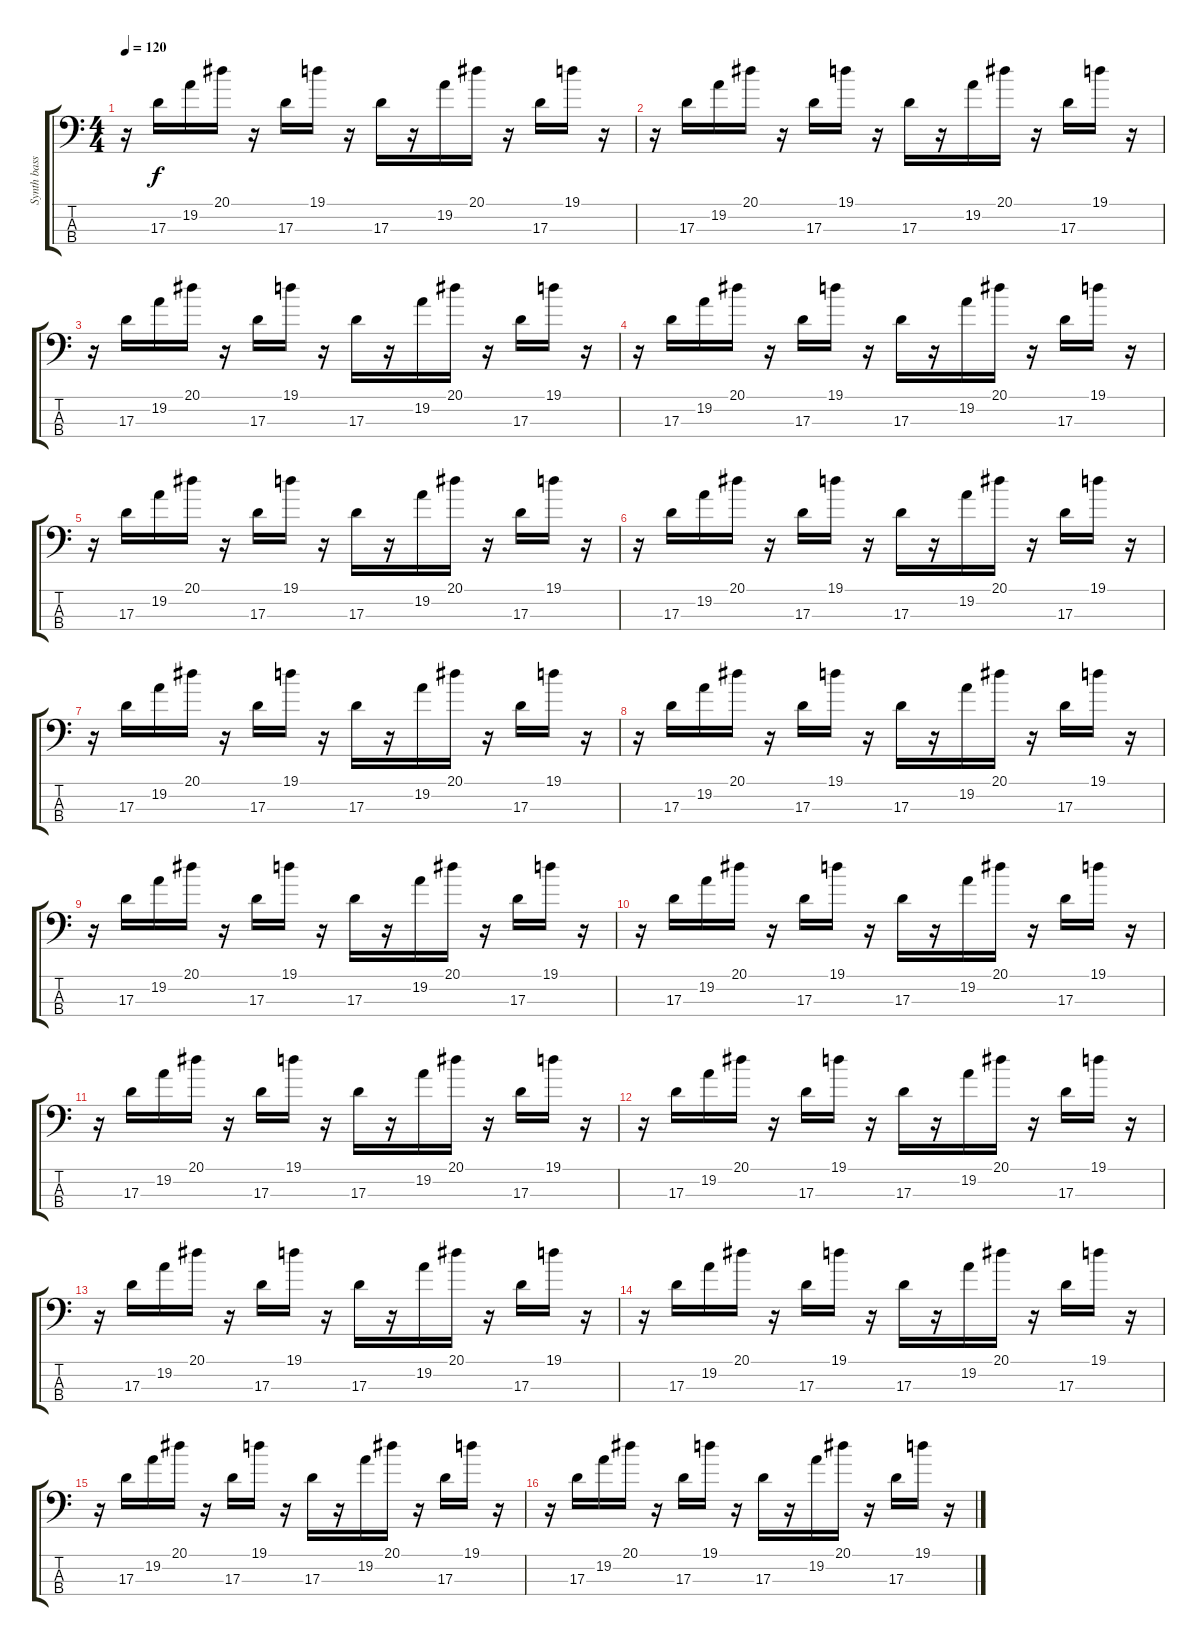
\track ("Synth bass" "Synth bass") {instrument synthbass1}
\staff {score tabs}
\tuning (G2 D2 A1 E1) {hide}
\ts (4 4)
\tempo 120
\clef f4
\ks c
r.16{dy f} 17.3.16 19.2.16 20.1.16 r.16 17.3.16 19.1.16 r.16 17.3.16 r.16 19.2.16 20.1.16 r.16 17.3.16 19.1.16 r.16 |
r.16 17.3.16 19.2.16 20.1.16 r.16 17.3.16 19.1.16 r.16 17.3.16 r.16 19.2.16 20.1.16 r.16 17.3.16 19.1.16 r.16 |
r.16 17.3.16 19.2.16 20.1.16 r.16 17.3.16 19.1.16 r.16 17.3.16 r.16 19.2.16 20.1.16 r.16 17.3.16 19.1.16 r.16 |
r.16 17.3.16 19.2.16 20.1.16 r.16 17.3.16 19.1.16 r.16 17.3.16 r.16 19.2.16 20.1.16 r.16 17.3.16 19.1.16 r.16 |
r.16 17.3.16 19.2.16 20.1.16 r.16 17.3.16 19.1.16 r.16 17.3.16 r.16 19.2.16 20.1.16 r.16 17.3.16 19.1.16 r.16 |
r.16 17.3.16 19.2.16 20.1.16 r.16 17.3.16 19.1.16 r.16 17.3.16 r.16 19.2.16 20.1.16 r.16 17.3.16 19.1.16 r.16 |
r.16 17.3.16 19.2.16 20.1.16 r.16 17.3.16 19.1.16 r.16 17.3.16 r.16 19.2.16 20.1.16 r.16 17.3.16 19.1.16 r.16 |
r.16 17.3.16 19.2.16 20.1.16 r.16 17.3.16 19.1.16 r.16 17.3.16 r.16 19.2.16 20.1.16 r.16 17.3.16 19.1.16 r.16 |
r.16 17.3.16 19.2.16 20.1.16 r.16 17.3.16 19.1.16 r.16 17.3.16 r.16 19.2.16 20.1.16 r.16 17.3.16 19.1.16 r.16 |
r.16 17.3.16 19.2.16 20.1.16 r.16 17.3.16 19.1.16 r.16 17.3.16 r.16 19.2.16 20.1.16 r.16 17.3.16 19.1.16 r.16 |
r.16 17.3.16 19.2.16 20.1.16 r.16 17.3.16 19.1.16 r.16 17.3.16 r.16 19.2.16 20.1.16 r.16 17.3.16 19.1.16 r.16 |
r.16 17.3.16 19.2.16 20.1.16 r.16 17.3.16 19.1.16 r.16 17.3.16 r.16 19.2.16 20.1.16 r.16 17.3.16 19.1.16 r.16 |
r.16 17.3.16 19.2.16 20.1.16 r.16 17.3.16 19.1.16 r.16 17.3.16 r.16 19.2.16 20.1.16 r.16 17.3.16 19.1.16 r.16 |
r.16 17.3.16 19.2.16 20.1.16 r.16 17.3.16 19.1.16 r.16 17.3.16 r.16 19.2.16 20.1.16 r.16 17.3.16 19.1.16 r.16 |
r.16 17.3.16 19.2.16 20.1.16 r.16 17.3.16 19.1.16 r.16 17.3.16 r.16 19.2.16 20.1.16 r.16 17.3.16 19.1.16 r.16 |
r.16 17.3.16 19.2.16 20.1.16 r.16 17.3.16 19.1.16 r.16 17.3.16 r.16 19.2.16 20.1.16 r.16 17.3.16 19.1.16 r.16
